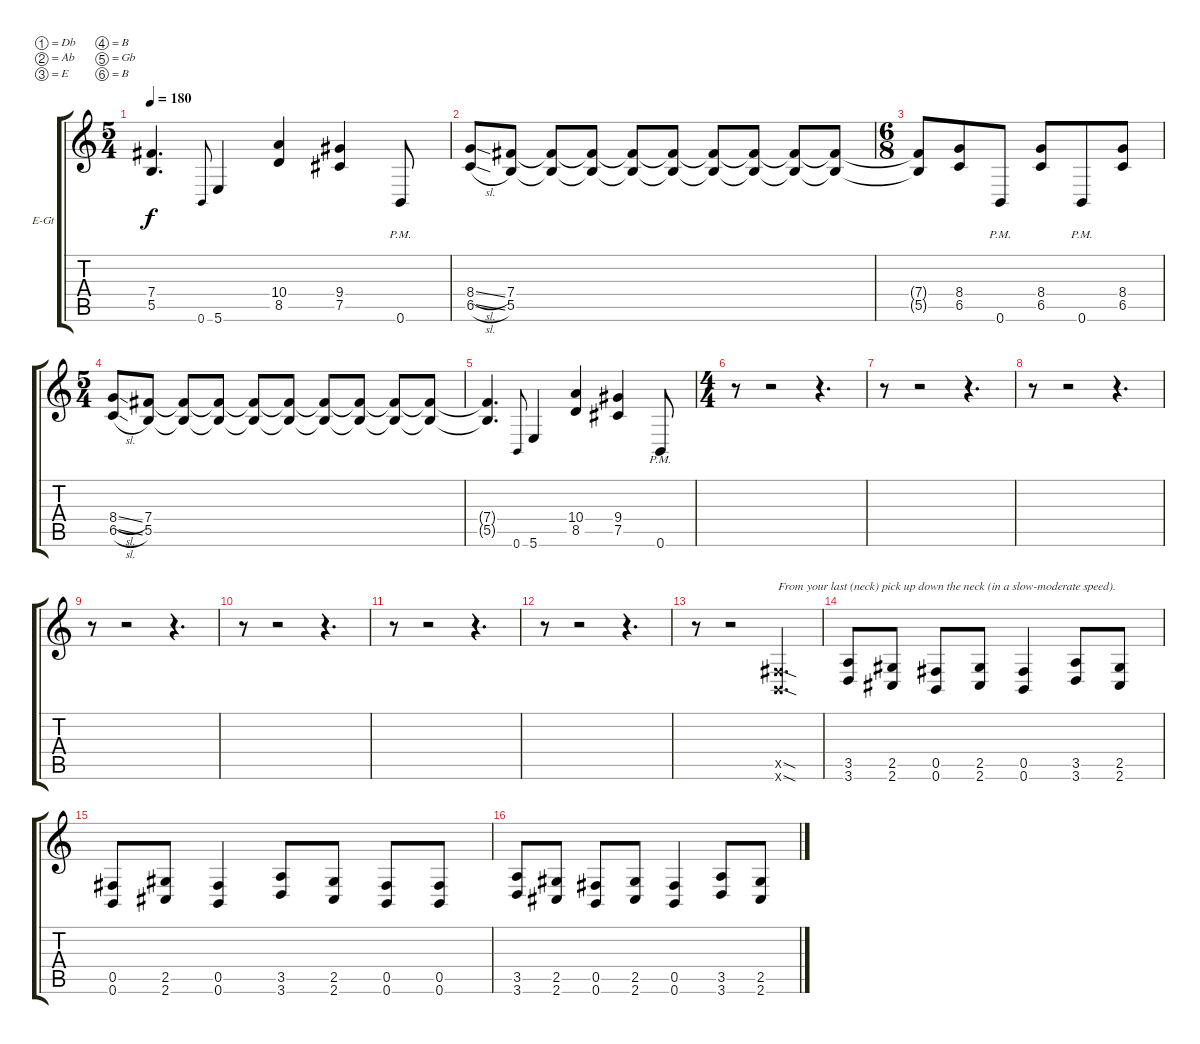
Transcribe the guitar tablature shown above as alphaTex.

\bracketExtendMode groupsimilarinstruments
\firstSystemTrackNameOrientation horizontal
\otherSystemsTrackNameOrientation horizontal
\track ("Ahrue Luster" "E-Gt") {instrument distortionguitar}
\staff {score tabs}
\tuning (Db4 Ab3 E3 B2 Gb2 B1)
\ts (5 4)
\tempo 180
\clef g2
\ks c
(7.4{t} 5.5{t}).4{d dy f} 0.6.8{gr onbeat} 5.6.4 (10.4 8.5).4 (9.4 7.5).4 0.6{pm}.8 |
(8.4{sl} 6.5{sl}).8 (7.4 5.5).8 (7.4{t} 5.5{t}).8 (7.4{t} 5.5{t}).8 (7.4{t} 5.5{t}).8 (7.4{t} 5.5{t}).8 (7.4{t} 5.5{t}).8 (7.4{t} 5.5{t}).8 (7.4{t} 5.5{t}).8 (7.4{t} 5.5{t}).8 |
\ts (6 8)
(7.4{t} 5.5{t}).8 (8.4 6.5).8 0.6{pm}.8 (8.4 6.5).8 0.6{pm}.8 (8.4 6.5).8 |
\ts (5 4)
(8.4{sl} 6.5{sl}).8 (7.4 5.5).8 (5.5{t} 7.4{t}).8 (5.5{t} 7.4{t}).8 (5.5{t} 7.4{t}).8 (5.5{t} 7.4{t}).8 (5.5{t} 7.4{t}).8 (7.4{t} 5.5{t}).8 (7.4{t} 5.5{t}).8 (7.4{t} 5.5{t}).8 |
(7.4{t} 5.5{t}).4{d} 0.6.8{gr onbeat} 5.6.4 (10.4 8.5).4 (9.4 7.5).4 0.6{pm}.8 |
\ts (4 4)
r.8 r.2 r.4{d} |
r.8 r.2 r.4{d} |
r.8 r.2 r.4{d} |
r.8 r.2 r.4{d} |
r.8 r.2 r.4{d} |
r.8 r.2 r.4{d} |
r.8 r.2 r.4{d} |
r.8 r.2 (0.6{sod x} 0.5{sod x}).4{d txt "From your last (neck) pick up down the neck (in a slow-moderate speed)."} |
(3.5 3.6).8 (2.5 2.6).8 (0.5 0.6).8 (2.5 2.6).8 (0.5 0.6).4 (3.5 3.6).8 (2.5 2.6).8 |
(0.5 0.6).8 (2.5 2.6).8 (0.5 0.6).4 (3.5 3.6).8 (2.5 2.6).8 (0.5 0.6).8 (0.5 0.6).8 |
(3.5 3.6).8 (2.5 2.6).8 (0.5 0.6).8 (2.5 2.6).8 (0.5 0.6).4 (3.5 3.6).8 (2.5 2.6).8
